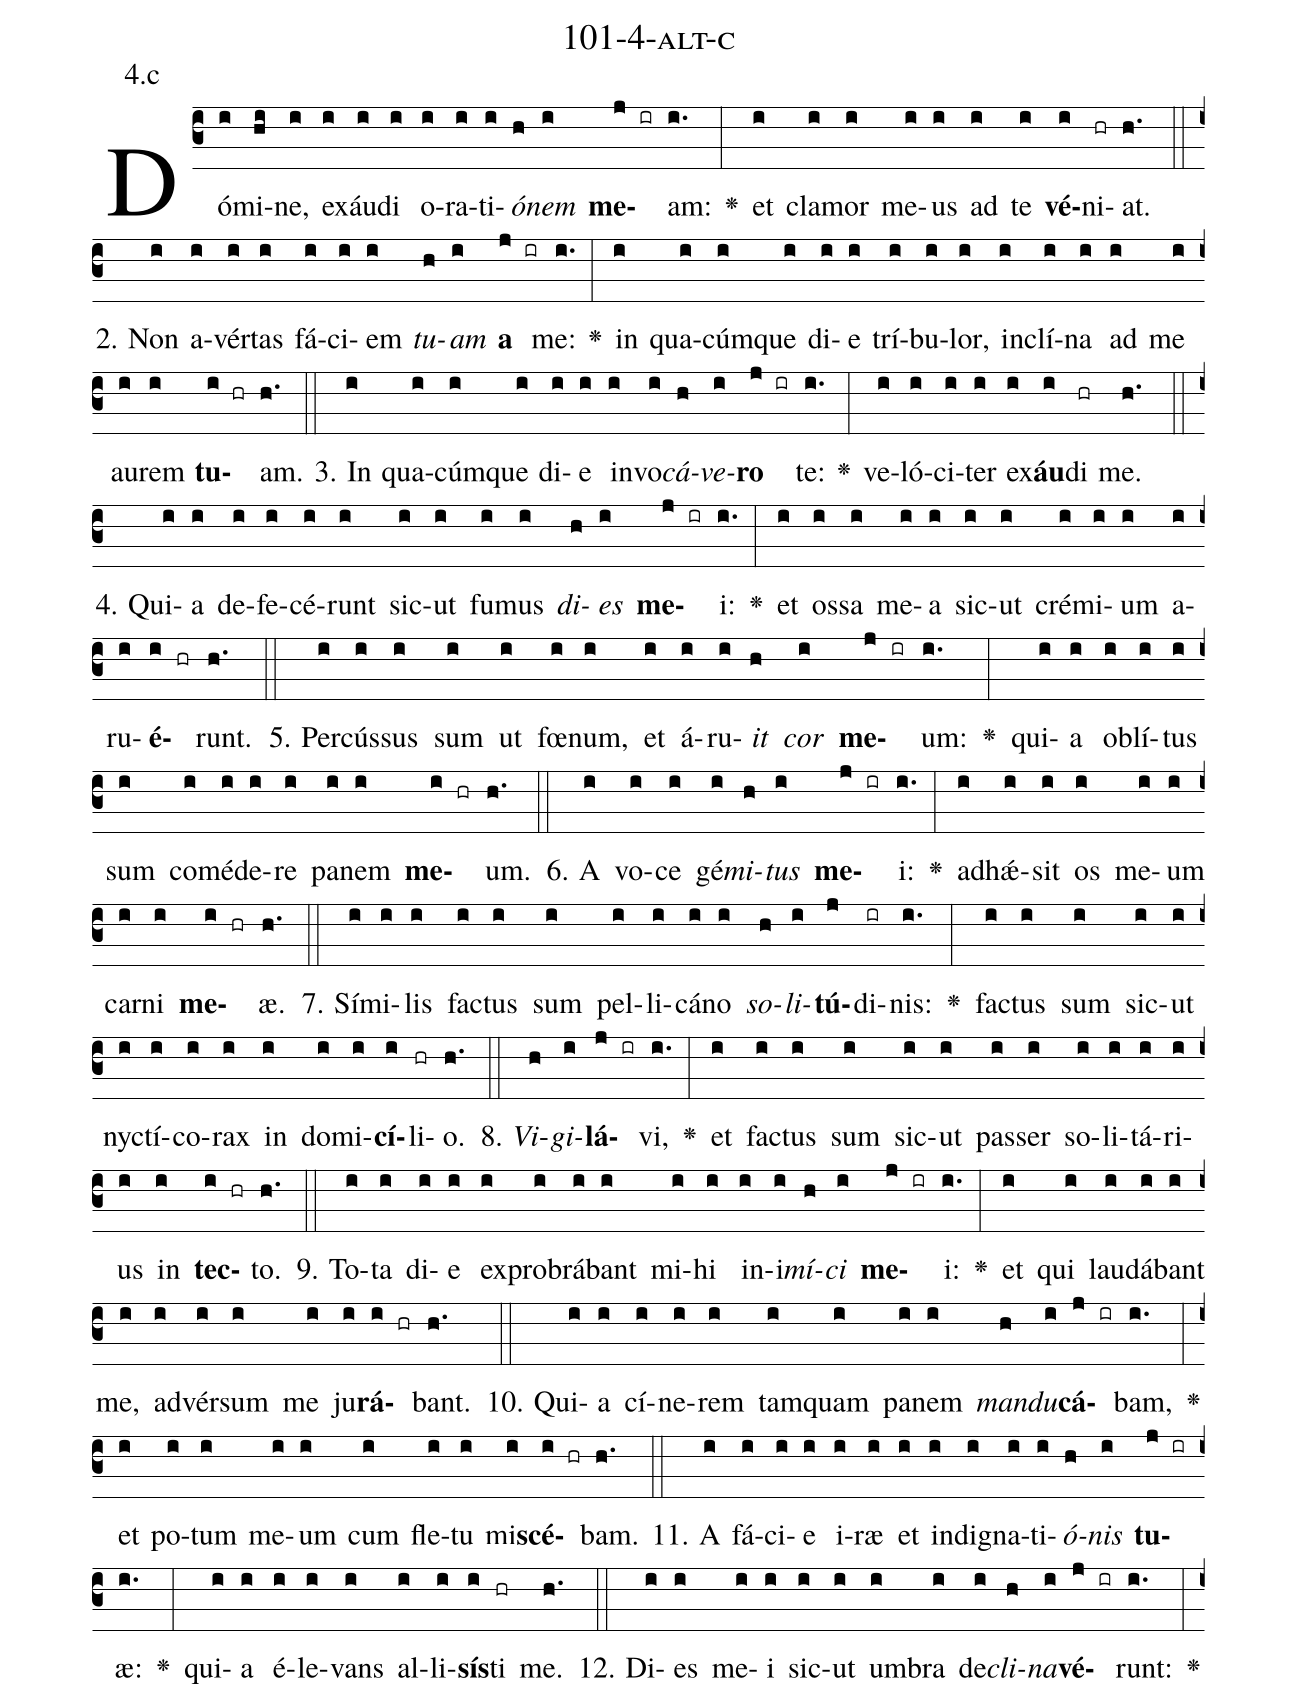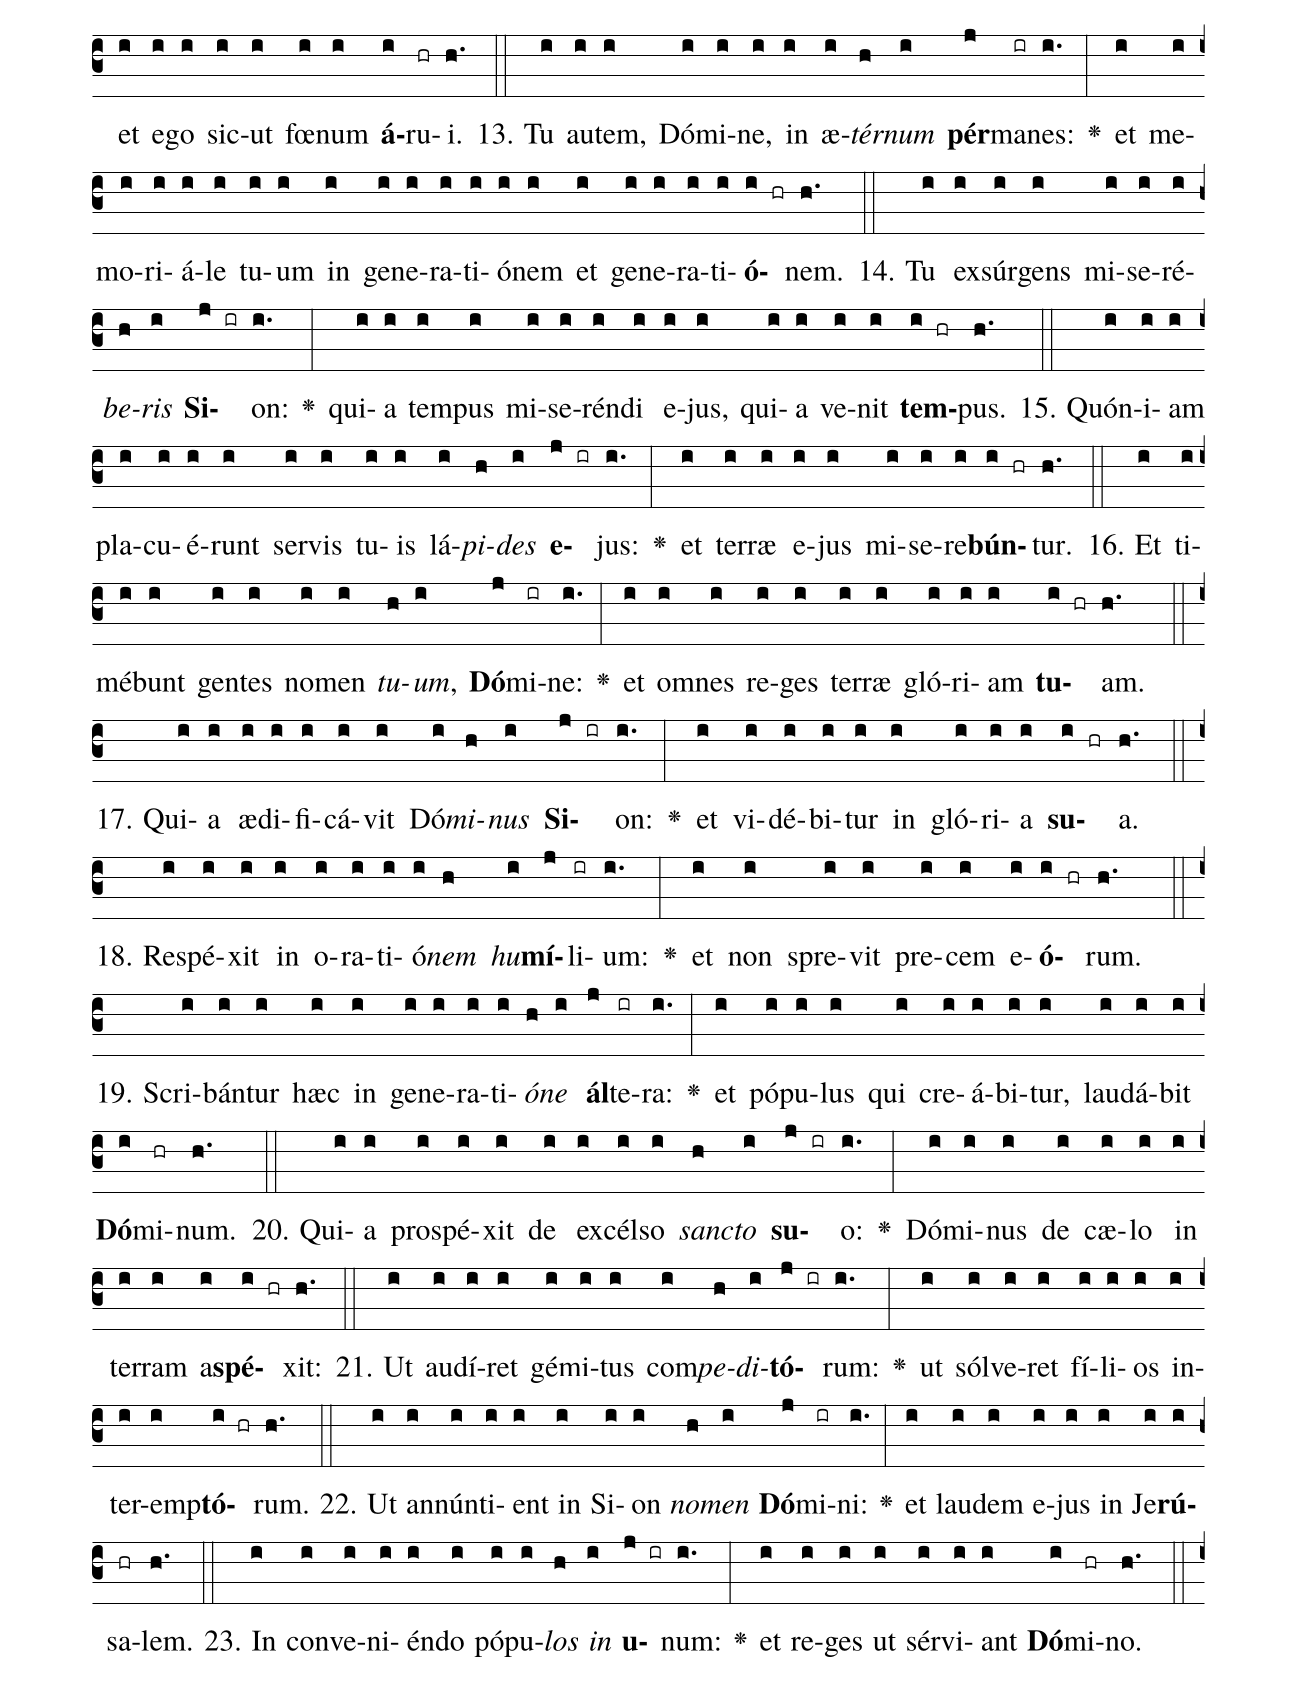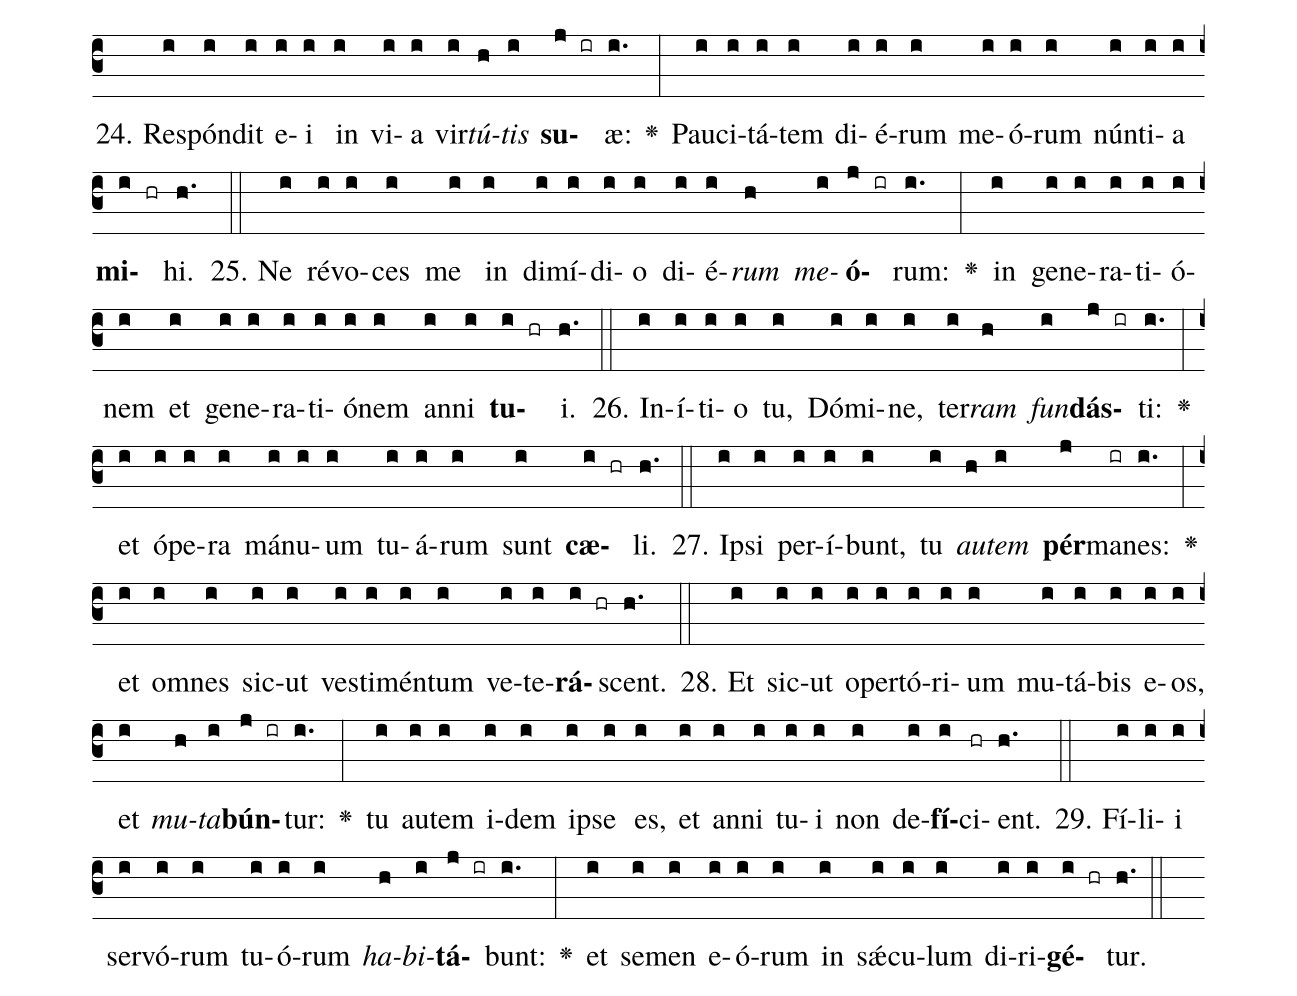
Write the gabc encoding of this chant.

name: 101-4-alt-c;
annotation: 4.c;
%%
(c3)Dó(i)mi(hi)ne,(i) ex(i)áu(i)di(i) o(i)ra(i)ti(i)<i>ó</i>(h)<i>nem</i>(i) <b>me</b>(j ir)am:(i.) <v>\greheightstar</v>(:) et(i) cla(i)mor(i) me(i)us(i) ad(i) te(i) <b>vé</b>(i)ni(hr)at.(h.) (::)
2. Non(i) a(i)vér(i)tas(i) fá(i)ci(i)em(i) <i>tu</i>(h)<i>am</i>(i) <b>a</b>(j ir) me:(i.) <v>\greheightstar</v>(:) in(i) qua(i)cúm(i)que(i) di(i)e(i) trí(i)bu(i)lor,(i) in(i)clí(i)na(i) ad(i) me(i) au(i)rem(i) <b>tu</b>(i hr)am.(h.) (::)
3. In(i) qua(i)cúm(i)que(i) di(i)e(i) in(i)vo(i)<i>cá</i>(h)<i>ve</i>(i)<b>ro</b>(j ir) te:(i.) <v>\greheightstar</v>(:) ve(i)ló(i)ci(i)ter(i) ex(i)<b>áu</b>(i)di(hr) me.(h.) (::)
4. Qui(i)a(i) de(i)fe(i)cé(i)runt(i) sic(i)ut(i) fu(i)mus(i) <i>di</i>(h)<i>es</i>(i) <b>me</b>(j ir)i:(i.) <v>\greheightstar</v>(:) et(i) os(i)sa(i) me(i)a(i) sic(i)ut(i) cré(i)mi(i)um(i) a(i)ru(i)<b>é</b>(i hr)runt.(h.) (::)
5. Per(i)cús(i)sus(i) sum(i) ut(i) fœ(i)num,(i) et(i) á(i)ru(i)<i>it</i>(h) <i>cor</i>(i) <b>me</b>(j ir)um:(i.) <v>\greheightstar</v>(:) qui(i)a(i) ob(i)lí(i)tus(i) sum(i) com(i)é(i)de(i)re(i) pa(i)nem(i) <b>me</b>(i hr)um.(h.) (::)
6. A(i) vo(i)ce(i) gé(i)<i>mi</i>(h)<i>tus</i>(i) <b>me</b>(j ir)i:(i.) <v>\greheightstar</v>(:) ad(i)hǽ(i)sit(i) os(i) me(i)um(i) car(i)ni(i) <b>me</b>(i hr)æ.(h.) (::)
7. Sí(i)mi(i)lis(i) fac(i)tus(i) sum(i) pel(i)li(i)cá(i)no(i) <i>so</i>(h)<i>li</i>(i)<b>tú</b>(j)di(ir)nis:(i.) <v>\greheightstar</v>(:) fac(i)tus(i) sum(i) sic(i)ut(i) nyc(i)tí(i)co(i)rax(i) in(i) do(i)mi(i)<b>cí</b>(i)li(hr)o.(h.) (::)
8. <i>Vi</i>(h)<i>gi</i>(i)<b>lá</b>(j ir)vi,(i.) <v>\greheightstar</v>(:) et(i) fac(i)tus(i) sum(i) sic(i)ut(i) pas(i)ser(i) so(i)li(i)tá(i)ri(i)us(i) in(i) <b>tec</b>(i hr)to.(h.) (::)
9. To(i)ta(i) di(i)e(i) ex(i)pro(i)brá(i)bant(i) mi(i)hi(i) in(i)i(i)<i>mí</i>(h)<i>ci</i>(i) <b>me</b>(j ir)i:(i.) <v>\greheightstar</v>(:) et(i) qui(i) lau(i)dá(i)bant(i) me,(i) ad(i)vér(i)sum(i) me(i) ju(i)<b>rá</b>(i hr)bant.(h.) (::)
10. Qui(i)a(i) cí(i)ne(i)rem(i) tam(i)quam(i) pa(i)nem(i) <i>man</i>(h)<i>du</i>(i)<b>cá</b>(j ir)bam,(i.) <v>\greheightstar</v>(:) et(i) po(i)tum(i) me(i)um(i) cum(i) fle(i)tu(i) mi(i)<b>scé</b>(i hr)bam.(h.) (::)
11. A(i) fá(i)ci(i)e(i) i(i)ræ(i) et(i) in(i)di(i)gna(i)ti(i)<i>ó</i>(h)<i>nis</i>(i) <b>tu</b>(j ir)æ:(i.) <v>\greheightstar</v>(:) qui(i)a(i) é(i)le(i)vans(i) al(i)li(i)<b>sís</b>(i)ti(hr) me.(h.) (::)
12. Di(i)es(i) me(i)i(i) sic(i)ut(i) um(i)bra(i) de(i)<i>cli</i>(h)<i>na</i>(i)<b>vé</b>(j ir)runt:(i.) <v>\greheightstar</v>(:) et(i) e(i)go(i) sic(i)ut(i) fœ(i)num(i) <b>á</b>(i)ru(hr)i.(h.) (::)
13. Tu(i) au(i)tem,(i) Dó(i)mi(i)ne,(i) in(i) æ(i)<i>tér</i>(h)<i>num</i>(i) <b>pér</b>(j)ma(ir)nes:(i.) <v>\greheightstar</v>(:) et(i) me(i)mo(i)ri(i)á(i)le(i) tu(i)um(i) in(i) ge(i)ne(i)ra(i)ti(i)ó(i)nem(i) et(i) ge(i)ne(i)ra(i)ti(i)<b>ó</b>(i hr)nem.(h.) (::)
14. Tu(i) ex(i)súr(i)gens(i) mi(i)se(i)ré(i)<i>be</i>(h)<i>ris</i>(i) <b>Si</b>(j ir)on:(i.) <v>\greheightstar</v>(:) qui(i)a(i) tem(i)pus(i) mi(i)se(i)rén(i)di(i) e(i)jus,(i) qui(i)a(i) ve(i)nit(i) <b>tem</b>(i hr)pus.(h.) (::)
15. Quón(i)i(i)am(i) pla(i)cu(i)é(i)runt(i) ser(i)vis(i) tu(i)is(i) lá(i)<i>pi</i>(h)<i>des</i>(i) <b>e</b>(j ir)jus:(i.) <v>\greheightstar</v>(:) et(i) ter(i)ræ(i) e(i)jus(i) mi(i)se(i)re(i)<b>bún</b>(i hr)tur.(h.) (::)
16. Et(i) ti(i)mé(i)bunt(i) gen(i)tes(i) no(i)men(i) <i>tu</i>(h)<i>um</i>,(i) <b>Dó</b>(j)mi(ir)ne:(i.) <v>\greheightstar</v>(:) et(i) om(i)nes(i) re(i)ges(i) ter(i)ræ(i) gló(i)ri(i)am(i) <b>tu</b>(i hr)am.(h.) (::)
17. Qui(i)a(i) æ(i)di(i)fi(i)cá(i)vit(i) Dó(i)<i>mi</i>(h)<i>nus</i>(i) <b>Si</b>(j ir)on:(i.) <v>\greheightstar</v>(:) et(i) vi(i)dé(i)bi(i)tur(i) in(i) gló(i)ri(i)a(i) <b>su</b>(i hr)a.(h.) (::)
18. Re(i)spé(i)xit(i) in(i) o(i)ra(i)ti(i)ó(i)<i>nem</i>(h) <i>hu</i>(i)<b>mí</b>(j)li(ir)um:(i.) <v>\greheightstar</v>(:) et(i) non(i) spre(i)vit(i) pre(i)cem(i) e(i)<b>ó</b>(i hr)rum.(h.) (::)
19. Scri(i)bán(i)tur(i) hæc(i) in(i) ge(i)ne(i)ra(i)ti(i)<i>ó</i>(h)<i>ne</i>(i) <b>ál</b>(j)te(ir)ra:(i.) <v>\greheightstar</v>(:) et(i) pó(i)pu(i)lus(i) qui(i) cre(i)á(i)bi(i)tur,(i) lau(i)dá(i)bit(i) <b>Dó</b>(i)mi(hr)num.(h.) (::)
20. Qui(i)a(i) pro(i)spé(i)xit(i) de(i) ex(i)cél(i)so(i) <i>sanc</i>(h)<i>to</i>(i) <b>su</b>(j ir)o:(i.) <v>\greheightstar</v>(:) Dó(i)mi(i)nus(i) de(i) cæ(i)lo(i) in(i) ter(i)ram(i) a(i)<b>spé</b>(i hr)xit:(h.) (::)
21. Ut(i) au(i)dí(i)ret(i) gé(i)mi(i)tus(i) com(i)<i>pe</i>(h)<i>di</i>(i)<b>tó</b>(j ir)rum:(i.) <v>\greheightstar</v>(:) ut(i) sól(i)ve(i)ret(i) fí(i)li(i)os(i) in(i)ter(i)emp(i)<b>tó</b>(i hr)rum.(h.) (::)
22. Ut(i) an(i)nún(i)ti(i)ent(i) in(i) Si(i)on(i) <i>no</i>(h)<i>men</i>(i) <b>Dó</b>(j)mi(ir)ni:(i.) <v>\greheightstar</v>(:) et(i) lau(i)dem(i) e(i)jus(i) in(i) Je(i)<b>rú</b>(i)sa(hr)lem.(h.) (::)
23. In(i) con(i)ve(i)ni(i)én(i)do(i) pó(i)pu(i)<i>los</i>(h) <i>in</i>(i) <b>u</b>(j ir)num:(i.) <v>\greheightstar</v>(:) et(i) re(i)ges(i) ut(i) sér(i)vi(i)ant(i) <b>Dó</b>(i)mi(hr)no.(h.) (::)
24. Re(i)spón(i)dit(i) e(i)i(i) in(i) vi(i)a(i) vir(i)<i>tú</i>(h)<i>tis</i>(i) <b>su</b>(j ir)æ:(i.) <v>\greheightstar</v>(:) Pau(i)ci(i)tá(i)tem(i) di(i)é(i)rum(i) me(i)ó(i)rum(i) nún(i)ti(i)a(i) <b>mi</b>(i hr)hi.(h.) (::)
25. Ne(i) ré(i)vo(i)ces(i) me(i) in(i) di(i)mí(i)di(i)o(i) di(i)é(i)<i>rum</i>(h) <i>me</i>(i)<b>ó</b>(j ir)rum:(i.) <v>\greheightstar</v>(:) in(i) ge(i)ne(i)ra(i)ti(i)ó(i)nem(i) et(i) ge(i)ne(i)ra(i)ti(i)ó(i)nem(i) an(i)ni(i) <b>tu</b>(i hr)i.(h.) (::)
26. In(i)í(i)ti(i)o(i) tu,(i) Dó(i)mi(i)ne,(i) ter(i)<i>ram</i>(h) <i>fun</i>(i)<b>dás</b>(j ir)ti:(i.) <v>\greheightstar</v>(:) et(i) ó(i)pe(i)ra(i) má(i)nu(i)um(i) tu(i)á(i)rum(i) sunt(i) <b>cæ</b>(i hr)li.(h.) (::)
27. Ip(i)si(i) per(i)í(i)bunt,(i) tu(i) <i>au</i>(h)<i>tem</i>(i) <b>pér</b>(j)ma(ir)nes:(i.) <v>\greheightstar</v>(:) et(i) om(i)nes(i) sic(i)ut(i) ves(i)ti(i)mén(i)tum(i) ve(i)te(i)<b>rá</b>(i hr)scent.(h.) (::)
28. Et(i) sic(i)ut(i) o(i)per(i)tó(i)ri(i)um(i) mu(i)tá(i)bis(i) e(i)os,(i) et(i) <i>mu</i>(h)<i>ta</i>(i)<b>bún</b>(j ir)tur:(i.) <v>\greheightstar</v>(:) tu(i) au(i)tem(i) i(i)dem(i) ip(i)se(i) es,(i) et(i) an(i)ni(i) tu(i)i(i) non(i) de(i)<b>fí</b>(i)ci(hr)ent.(h.) (::)
29. Fí(i)li(i)i(i) ser(i)vó(i)rum(i) tu(i)ó(i)rum(i) <i>ha</i>(h)<i>bi</i>(i)<b>tá</b>(j ir)bunt:(i.) <v>\greheightstar</v>(:) et(i) se(i)men(i) e(i)ó(i)rum(i) in(i) sǽ(i)cu(i)lum(i) di(i)ri(i)<b>gé</b>(i hr)tur.(h.) (::)
